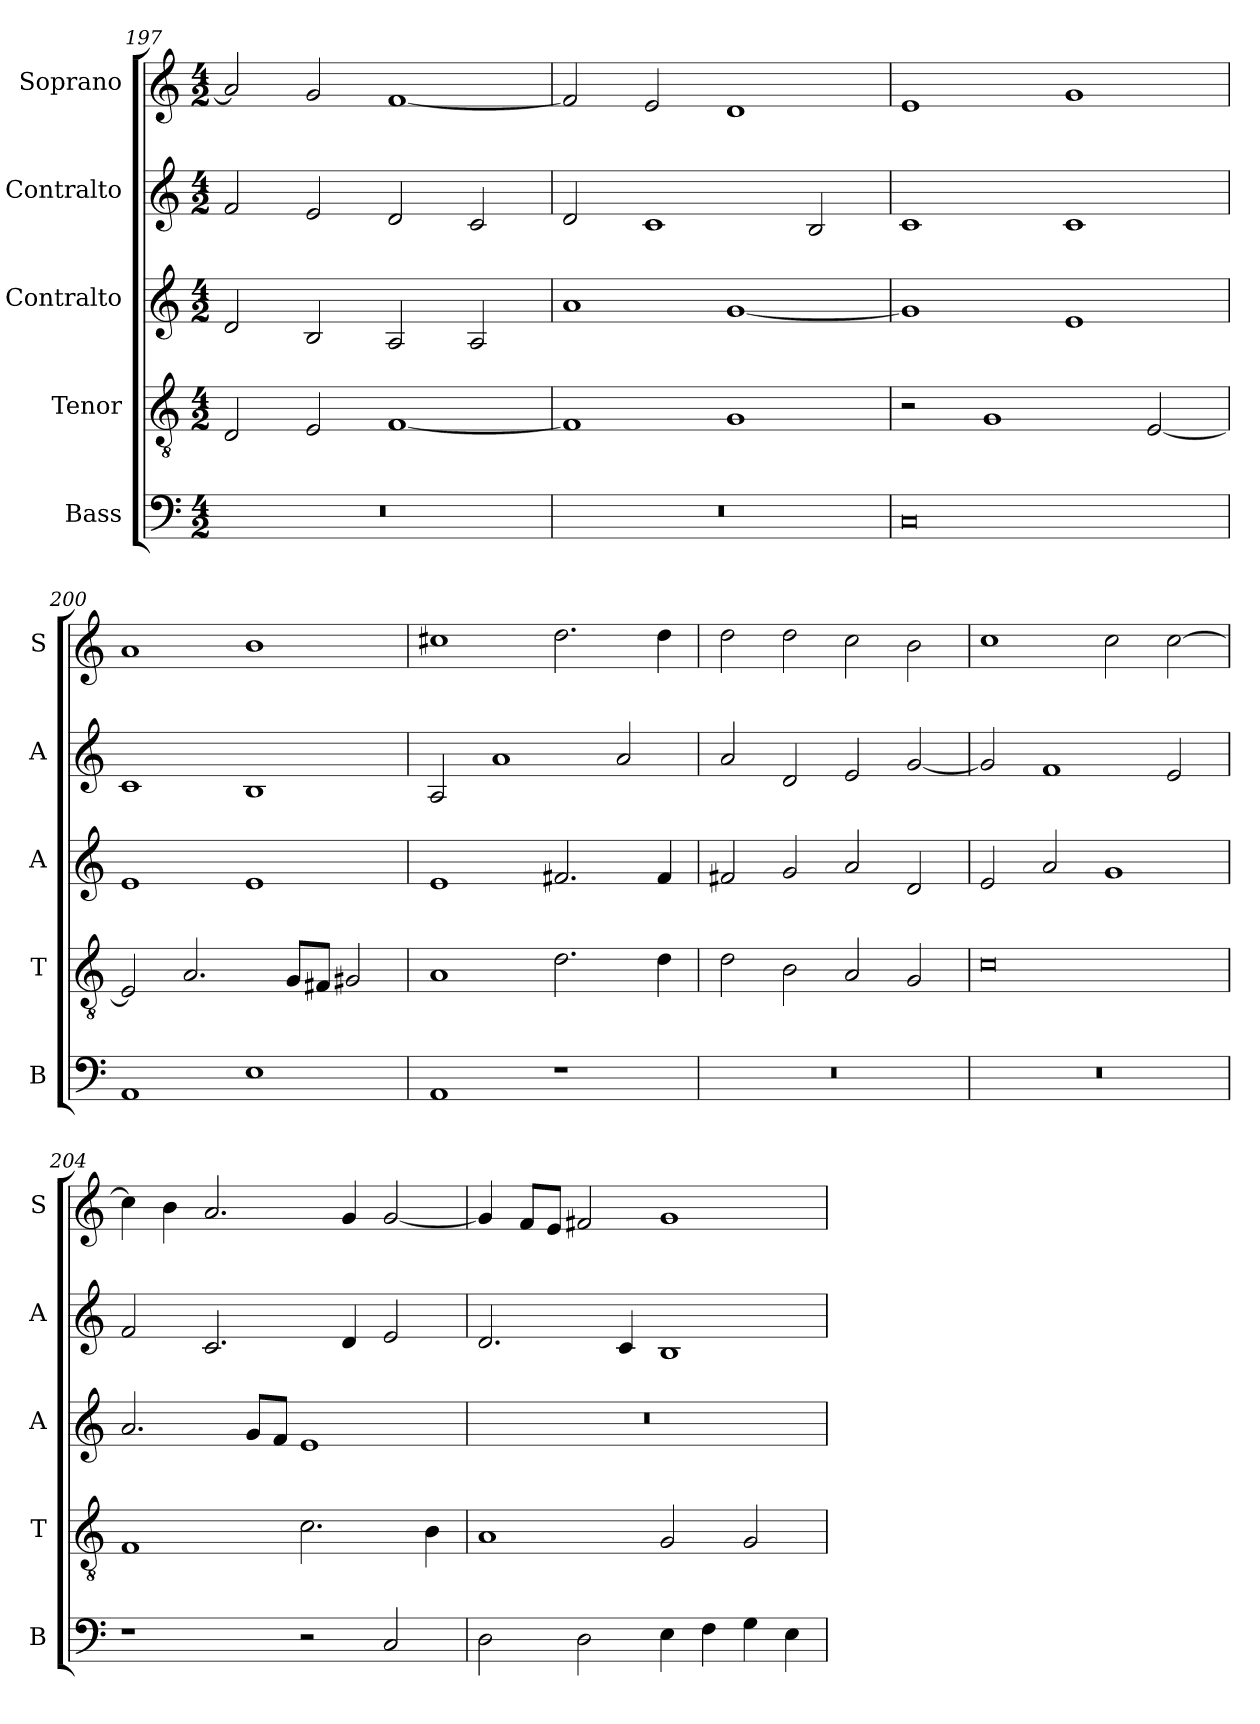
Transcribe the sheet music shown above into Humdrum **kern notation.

**kern	**kern	**kern	**kern	**kern
*part5	*part4	*part3	*part2	*part1
*staff5	*staff4	*staff3	*staff2	*staff1
*I"Bass	*I"Tenor	*I"Contralto	*I"Contralto	*I"Soprano
*I'B	*I'T	*I'A	*I'A	*I'S
*clefF4	*clefGv2	*clefG2	*clefG2	*clefG2
*k[]	*k[]	*k[]	*k[]	*k[]
*E:phr	*E:phr	*E:phr	*E:phr	*E:phr
*M4/2	*M4/2	*M4/2	*M4/2	*M4/2
=197	=197	=197	=197	=197
0r	2D	2d	2f	2a]
.	2E	2B	2e	2g
.	[1F	2A	2d	[1f
.	.	2A	2c	.
=198	=198	=198	=198	=198
0r	1F]	1a	2d	2f]
.	.	.	1c	2e
.	1G	[1g	.	1d
.	.	.	2B	.
=199	=199	=199	=199	=199
0C	2r	1g]	1c	1e
.	1G	.	.	.
.	.	1e	1c	1g
.	[2E	.	.	.
=200	=200	=200	=200	=200
1AA	2E]	1e	1c	1a
.	2.A	.	.	.
1E	.	1e	1B	1b
.	8G/L	.	.	.
.	8F#X/J	.	.	.
.	2G#X	.	.	.
=201	=201	=201	=201	=201
1AA	1A	1e	2A	1cc#X
.	.	.	1a	.
1r	2.d	2.f#X	.	2.dd
.	.	.	2a	.
.	4d	4f#	.	4dd
=202	=202	=202	=202	=202
0r	2d	2f#X	2a	2dd
.	2B	2g	2d	2dd
.	2A	2a	2e	2cc
.	2G	2d	[2g	2b
=203	=203	=203	=203	=203
0r	0c	2e	2g]	1cc
.	.	2a	1f	.
.	.	1g	.	2cc
.	.	.	2e	[2cc
=204	=204	=204	=204	=204
1r	1F	2.a	2f	4cc]
.	.	.	.	4b
.	.	.	2.c	2.a
.	.	8g/L	.	.
.	.	8f/J	.	.
2r	2.c	1e	.	.
.	.	.	4d	4g
2C	.	.	2e	[2g
.	4B	.	.	.
=205	=205	=205	=205	=205
2D	1A	0r	2.d	4g]
.	.	.	.	8f/L
.	.	.	.	8e/J
2D	.	.	.	2f#X
.	.	.	4c	.
4E	2G	.	1B	1g
4F	.	.	.	.
4G	2G	.	.	.
4E	.	.	.	.
=	=	=	=	=
*-	*-	*-	*-	*-
